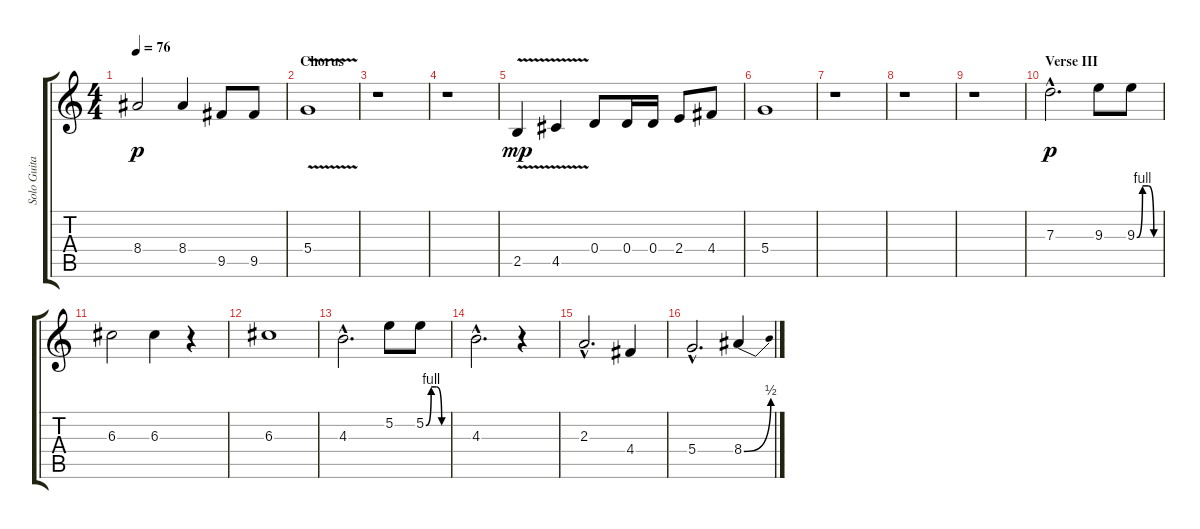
\track ("Solo Guitar 2" "Solo Guita") {instrument overdrivenguitar}
\staff {score tabs}
\tuning (E4 B3 G3 D3 A2 E2) {hide}
\ts (4 4)
\tempo 76
\clef g2
\ks c
8.4.2{dy p} 8.4.4 9.5.8 9.5.8 |
\section ("" "Chorus")
5.4{v}.1 |
r.1 |
r.1 |
2.5{v}.4{dy mp} 4.5{v}.4 0.4.8 0.4.16 0.4.16 2.4.8 4.4.8 |
5.4.1 |
r.1 |
r.1 |
r.1 |
\section ("" "Verse III")
7.3{hac}.2{d dy p} 9.3.8 9.3{be (custom 0 0 15 4 30 4 45 0 60 0)}.8 |
6.3.2 6.3.4 r.4 |
6.3.1 |
4.3{hac}.2{d} 5.2.8 5.2{be (custom 0 0 15 4 30 4 45 0 60 0)}.8 |
4.3{hac}.2{d} r.4 |
2.3{hac}.2{d} 4.4.4 |
5.4{hac}.2{d} 8.4{be (bend 0 0 60 2)}.4
